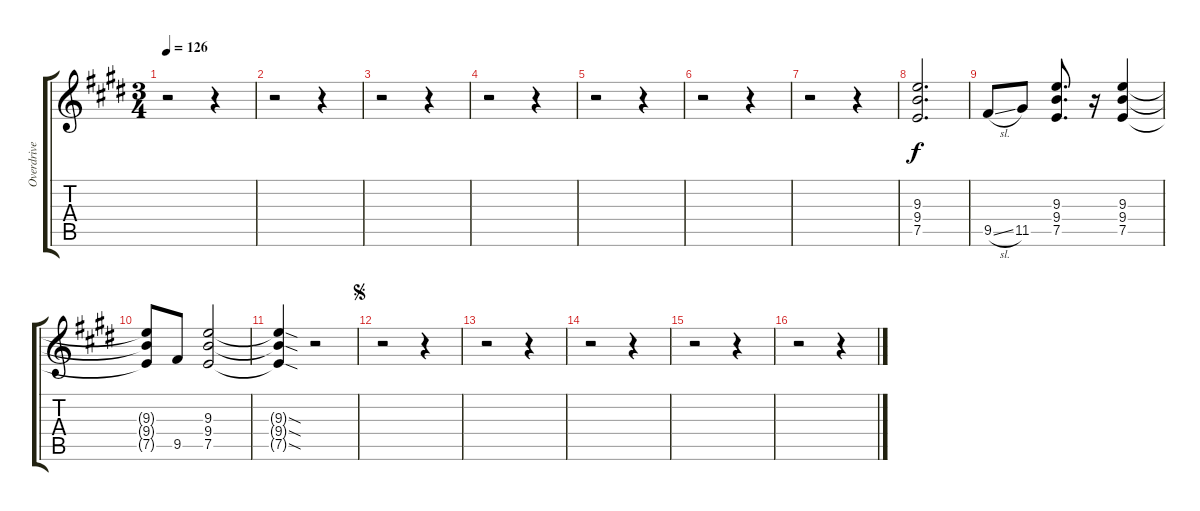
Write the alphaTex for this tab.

\track ("Overdrive" "Overdrive") {instrument overdrivenguitar}
\staff {score tabs}
\tuning (E4 B3 G3 D3 A2 E2) {hide}
\ts (3 4)
\tempo 126
\clef g2
\ks c#minor
r.2{dy f} r.4 |
r.2 r.4 |
r.2 r.4 |
r.2 r.4 |
\ks e
r.2 r.4 |
\ks c#minor
r.2 r.4 |
r.2 r.4 |
(9.3 9.4 7.5).2{d} |
\ks e
9.5{sl}.8 11.5.8 (9.3 9.4 7.5).8{d} r.16 (9.3 9.4 7.5).4 |
\ks c#minor
(9.3{t} 9.4{t} 7.5{t}).8 9.5.8 (9.3 9.4 7.5).2 |
(9.3{sod t} 9.4{sod t} 7.5{sod t}).4 r.2 |
\jump segno
\ks e
r.2 r.4 |
\ks c#minor
r.2 r.4 |
r.2 r.4 |
r.2 r.4 |
\ks e
r.2 r.4
